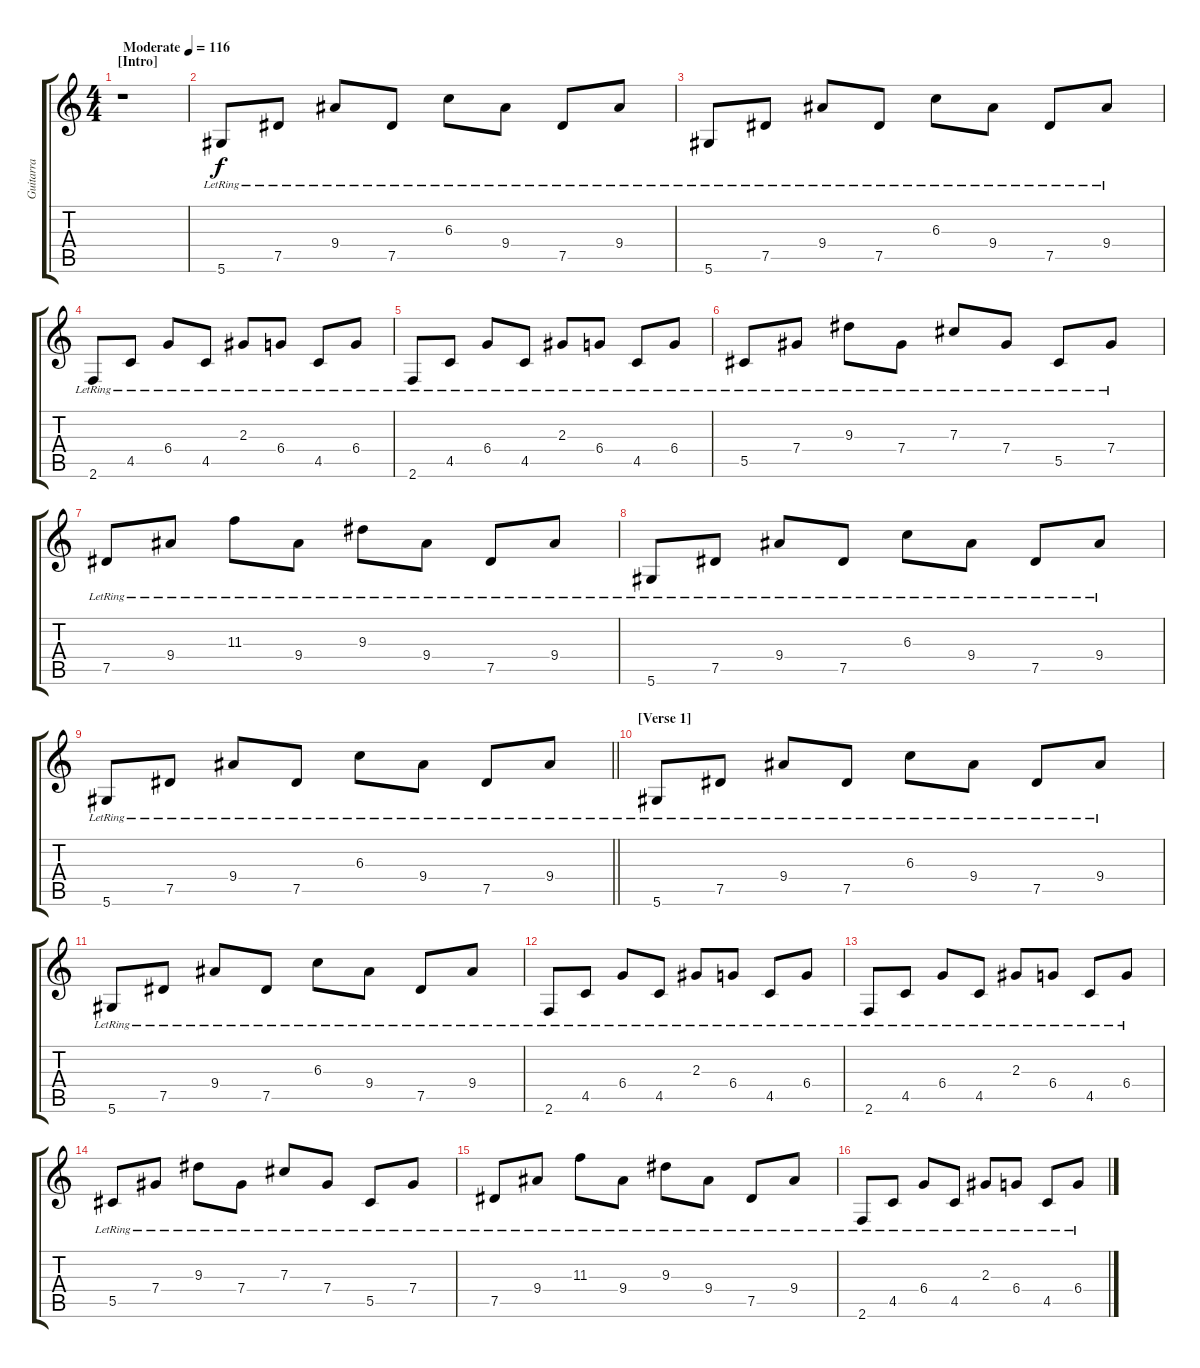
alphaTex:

\track ("Guitarra" "Guitarra") {instrument electricguitarjazz}
\staff {score tabs}
\tuning (Eb4 Bb3 Gb3 Db3 Ab2 Eb2) {hide}
\ts (4 4)
\section ("" "[Intro]")
\tempo (116 "Moderate")
\clef g2
\ks c
r.1{dy f instrument electricguitarjazz} |
5.6{lr}.8 7.5{lr}.8 9.4{lr}.8 7.5{lr}.8 6.3{lr}.8 9.4{lr}.8 7.5{lr}.8 9.4{lr}.8 |
5.6{lr}.8 7.5{lr}.8 9.4{lr}.8 7.5{lr}.8 6.3{lr}.8 9.4{lr}.8 7.5{lr}.8 9.4{lr}.8 |
2.6{lr}.8 4.5{lr}.8 6.4{lr}.8 4.5{lr}.8 2.3{lr}.8 6.4{lr}.8 4.5{lr}.8 6.4{lr}.8 |
2.6{lr}.8 4.5{lr}.8 6.4{lr}.8 4.5{lr}.8 2.3{lr}.8 6.4{lr}.8 4.5{lr}.8 6.4{lr}.8 |
5.5{lr}.8 7.4{lr}.8 9.3{lr}.8 7.4{lr}.8 7.3{lr}.8 7.4{lr}.8 5.5{lr}.8 7.4{lr}.8 |
7.5{lr}.8 9.4{lr}.8 11.3{lr}.8 9.4{lr}.8 9.3{lr}.8 9.4{lr}.8 7.5{lr}.8 9.4{lr}.8 |
5.6{lr}.8 7.5{lr}.8 9.4{lr}.8 7.5{lr}.8 6.3{lr}.8 9.4{lr}.8 7.5{lr}.8 9.4{lr}.8 |
\barLineRight lightlight
5.6{lr}.8 7.5{lr}.8 9.4{lr}.8 7.5{lr}.8 6.3{lr}.8 9.4{lr}.8 7.5{lr}.8 9.4{lr}.8 |
\section ("" "[Verse 1]")
5.6{lr}.8 7.5{lr}.8 9.4{lr}.8 7.5{lr}.8 6.3{lr}.8 9.4{lr}.8 7.5{lr}.8 9.4{lr}.8 |
5.6{lr}.8 7.5{lr}.8 9.4{lr}.8 7.5{lr}.8 6.3{lr}.8 9.4{lr}.8 7.5{lr}.8 9.4{lr}.8 |
2.6{lr}.8 4.5{lr}.8 6.4{lr}.8 4.5{lr}.8 2.3{lr}.8 6.4{lr}.8 4.5{lr}.8 6.4{lr}.8 |
2.6{lr}.8 4.5{lr}.8 6.4{lr}.8 4.5{lr}.8 2.3{lr}.8 6.4{lr}.8 4.5{lr}.8 6.4{lr}.8 |
5.5{lr}.8 7.4{lr}.8 9.3{lr}.8 7.4{lr}.8 7.3{lr}.8 7.4{lr}.8 5.5{lr}.8 7.4{lr}.8 |
7.5{lr}.8 9.4{lr}.8 11.3{lr}.8 9.4{lr}.8 9.3{lr}.8 9.4{lr}.8 7.5{lr}.8 9.4{lr}.8 |
2.6{lr}.8 4.5{lr}.8 6.4{lr}.8 4.5{lr}.8 2.3{lr}.8 6.4{lr}.8 4.5{lr}.8 6.4{lr}.8
